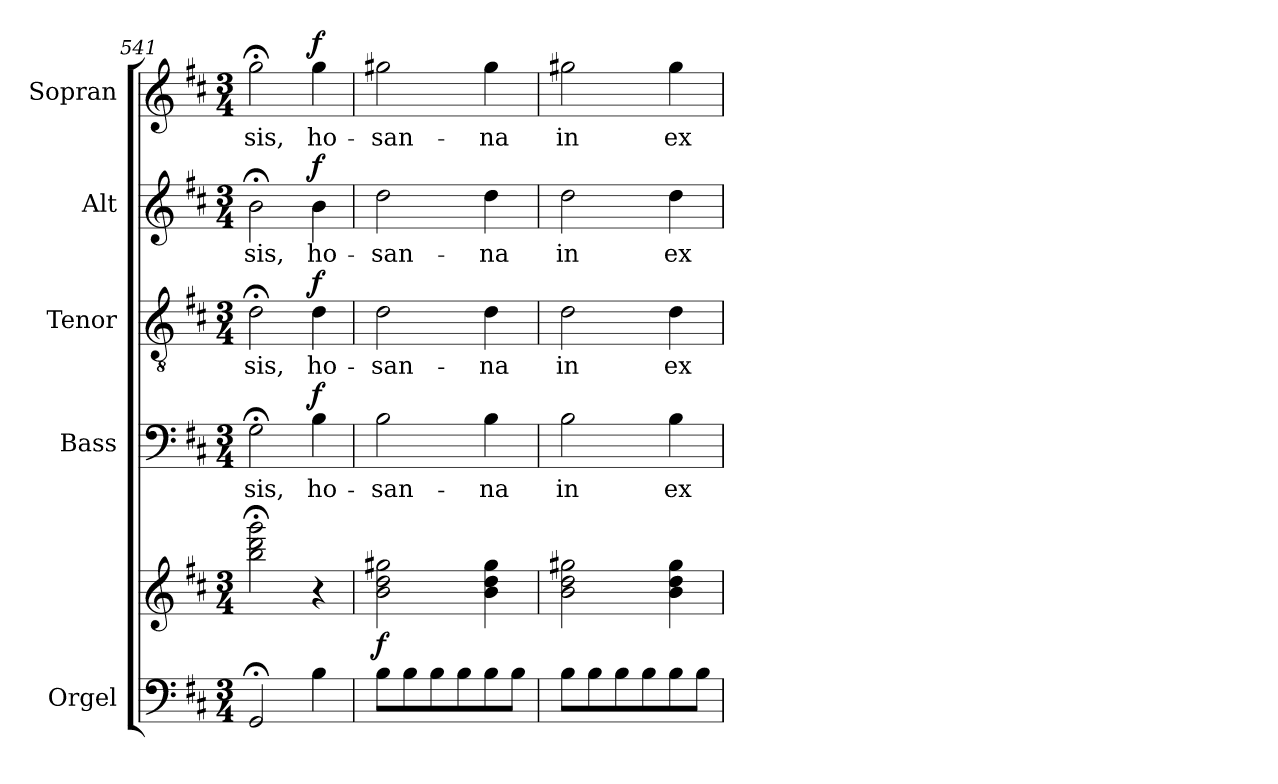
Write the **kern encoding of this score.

**kern	**kern	**dynam	**kern	**text	**dynam	**kern	**text	**dynam	**kern	**text	**dynam	**kern	**text	**dynam
*part5	*part5	*part5	*part4	*part4	*part4	*part3	*part3	*part3	*part2	*part2	*part2	*part1	*part1	*part1
*staff6	*staff5	*staff5/6	*staff4	*staff4	*staff4	*staff3	*staff3	*staff3	*staff2	*staff2	*staff2	*staff1	*staff1	*staff1
*I"Orgel	*	*	*I"Bass	*	*	*I"Tenor	*	*	*I"Alt	*	*	*I"Sopran	*	*
*I'Org.	*	*	*I'B.	*	*	*I'T.	*	*	*I'A.	*	*	*I'S.	*	*
*clefF4	*clefG2	*	*clefF4	*	*	*clefGv2	*	*	*clefG2	*	*	*clefG2	*	*
*k[f#c#]	*k[f#c#]	*	*k[f#c#]	*	*	*k[f#c#]	*	*	*k[f#c#]	*	*	*k[f#c#]	*	*
*D:	*D:	*	*D:	*	*	*D:	*	*	*D:	*	*	*D:	*	*
*M3/4	*M3/4	*	*M3/4	*	*	*M3/4	*	*	*M3/4	*	*	*M3/4	*	*
=541	=541	=541	=541	=541	=541	=541	=541	=541	=541	=541	=541	=541	=541	=541
!	!	!	!	!LO:LY:b	!	!	!LO:LY:b	!	!	!LO:LY:b	!	!	!LO:LY:b	!
2GG;/	2bb\;< 2ddd\;< 2ggg\;<	.	2G;<\	-sis,	.	2d;<\	-sis,	.	2b;<\	-sis,	.	2gg;<\	-sis,	.
!	!	!	!	!LO:LY:b	!LO:DY:a	!	!LO:LY:b	!LO:DY:a	!	!LO:LY:b	!LO:DY:a	!	!LO:LY:b	!LO:DY:a
4B\	4r	.	4B\	ho-	f	4d\	ho-	f	4b\	ho-	f	4gg\	ho-	f
=542	=542	=542	=542	=542	=542	=542	=542	=542	=542	=542	=542	=542	=542	=542
!	!	!LO:DY:b	!	!LO:LY:b	!	!	!LO:LY:b	!	!	!LO:LY:b	!	!	!LO:LY:b	!
8B\L	2b\ 2dd\ 2gg#X\	f	2B\	-san-	.	2d\	-san-	.	2dd\	-san-	.	2gg#X\	-san-	.
8B\	.	.	.	.	.	.	.	.	.	.	.	.	.	.
8B\	.	.	.	.	.	.	.	.	.	.	.	.	.	.
8B\	.	.	.	.	.	.	.	.	.	.	.	.	.	.
!	!	!	!	!LO:LY:b	!	!	!LO:LY:b	!	!	!LO:LY:b	!	!	!LO:LY:b	!
8B\	4b\ 4dd\ 4gg#\	.	4B\	-na	.	4d\	-na	.	4dd\	-na	.	4gg#\	-na	.
8B\J	.	.	.	.	.	.	.	.	.	.	.	.	.	.
=543	=543	=543	=543	=543	=543	=543	=543	=543	=543	=543	=543	=543	=543	=543
!	!	!	!	!LO:LY:b	!	!	!LO:LY:b	!	!	!LO:LY:b	!	!	!LO:LY:b	!
8B\L	2b\ 2dd\ 2gg#X\	.	2B\	in	.	2d\	in	.	2dd\	in	.	2gg#X\	in	.
8B\	.	.	.	.	.	.	.	.	.	.	.	.	.	.
8B\	.	.	.	.	.	.	.	.	.	.	.	.	.	.
8B\	.	.	.	.	.	.	.	.	.	.	.	.	.	.
!	!	!	!	!LO:LY:b	!	!	!LO:LY:b	!	!	!LO:LY:b	!	!	!LO:LY:b	!
8B\	4b\ 4dd\ 4gg#\	.	4B\	ex-	.	4d\	ex-	.	4dd\	ex-	.	4gg#\	ex-	.
8B\J	.	.	.	.	.	.	.	.	.	.	.	.	.	.
=	=	=	=	=	=	=	=	=	=	=	=	=	=	=
*-	*-	*-	*-	*-	*-	*-	*-	*-	*-	*-	*-	*-	*-	*-
